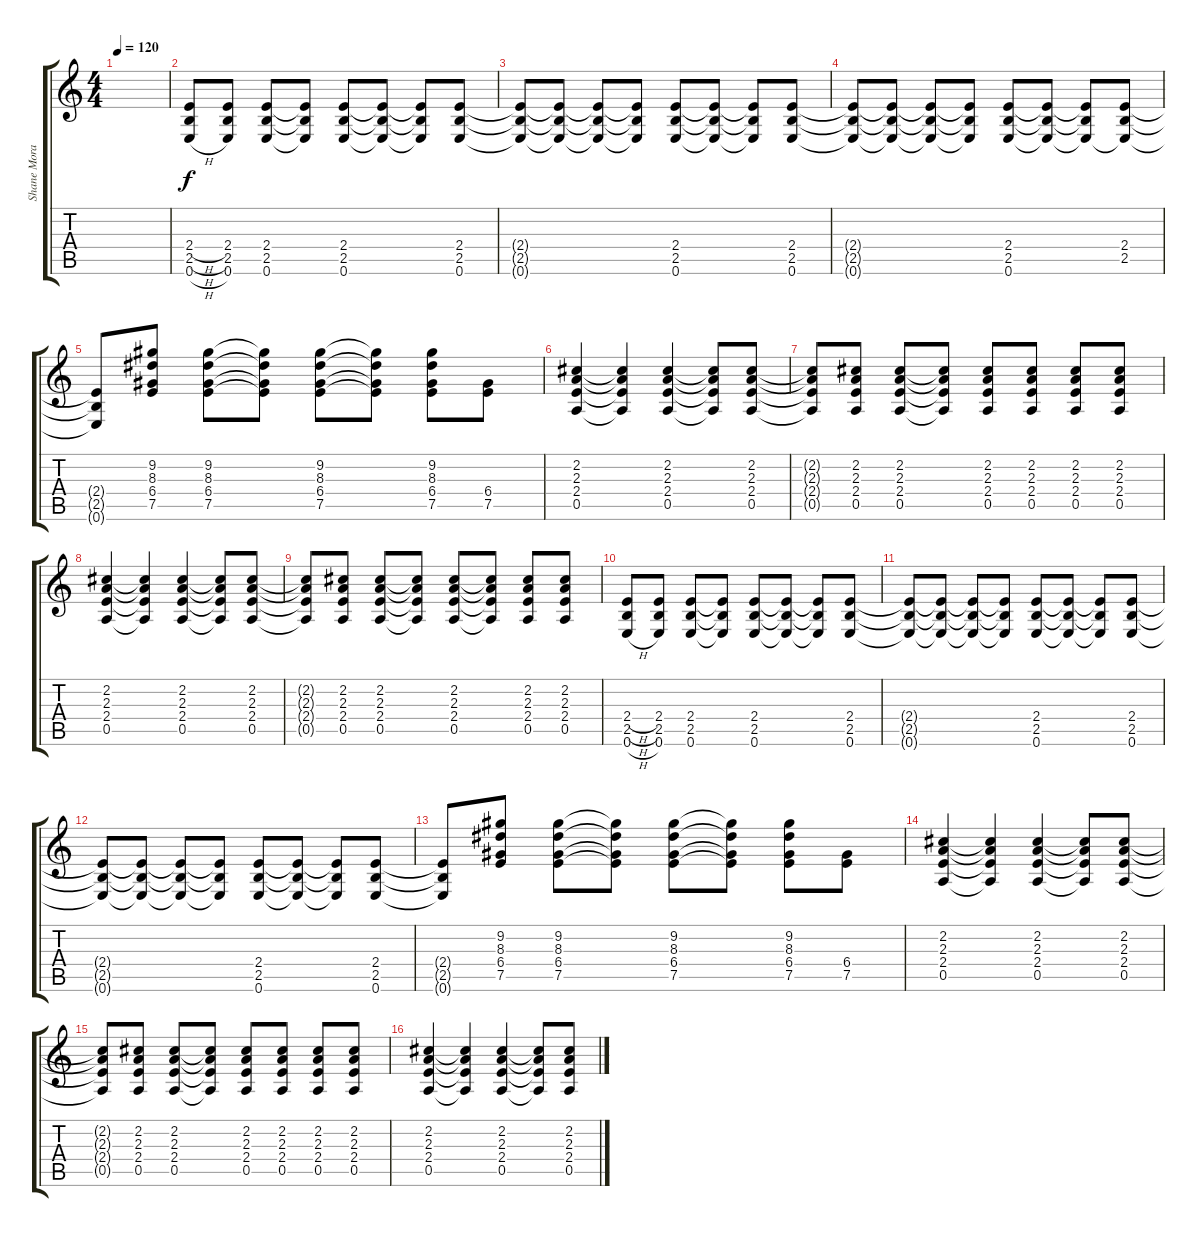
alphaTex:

\track ("Shane Moran" "Shane Mora") {instrument distortionguitar}
\staff {score tabs}
\tuning (E4 B3 G3 D3 A2 E2) {hide}
\ts (4 4)
\tempo 120
\clef g2
\ks c
|
(2.4{h} 2.5{h} 0.6{h}).8 (2.4 2.5 0.6).8 (2.4 2.5 0.6).8 (2.4{t} 2.5{t} 0.6{t}).8 (2.4 2.5 0.6).8 (2.4{t} 2.5{t} 0.6{t}).8 (2.4{t} 2.5{t} 0.6{t}).8 (2.4 2.5 0.6).8 |
(2.4{t} 2.5{t} 0.6{t}).8 (2.4{t} 2.5{t} 0.6{t}).8 (2.4{t} 2.5{t} 0.6{t}).8 (2.4{t} 2.5{t} 0.6{t}).8 (2.4 2.5 0.6).8 (2.4{t} 2.5{t} 0.6{t}).8 (2.4{t} 2.5{t} 0.6{t}).8 (2.4 2.5 0.6).8 |
(2.4{t} 2.5{t} 0.6{t}).8 (2.4{t} 2.5{t} 0.6{t}).8 (2.4{t} 2.5{t} 0.6{t}).8 (2.4{t} 2.5{t} 0.6{t}).8 (2.4 2.5 0.6).8 (2.4{t} 2.5{t} 0.6{t}).8 (2.4{t} 2.5{t} 0.6{t}).8 (2.4 2.5 0.6{t}).8 |
(2.4{t} 2.5{t} 0.6{t}).8 (9.2 8.3 6.4 7.5).8 (9.2 8.3 6.4 7.5).8 (9.2{t} 8.3{t} 6.4{t} 7.5{t}).8 (9.2 8.3 6.4 7.5).8 (9.2{t} 8.3{t} 6.4{t} 7.5{t}).8 (9.2 8.3 6.4 7.5).8 (6.4 7.5).8 |
(2.2 2.3 2.4 0.5).4 (2.2{t} 2.3{t} 2.4{t} 0.5{t}).4 (2.2 2.3 2.4 0.5).4 (2.2{t} 2.3{t} 2.4{t} 0.5{t}).8 (2.2 2.3 2.4 0.5).8 |
(2.2{t} 2.3{t} 2.4{t} 0.5{t}).8 (2.2 2.3 2.4 0.5).8 (2.2 2.3 2.4 0.5).8 (2.2{t} 2.3{t} 2.4{t} 0.5{t}).8 (2.2 2.3 2.4 0.5).8 (2.2 2.3 2.4 0.5).8 (2.2 2.3 2.4 0.5).8 (2.2 2.3 2.4 0.5).8 |
(2.2 2.3 2.4 0.5).4 (2.2{t} 2.3{t} 2.4{t} 0.5{t}).4 (2.2 2.3 2.4 0.5).4 (2.2{t} 2.3{t} 2.4{t} 0.5{t}).8 (2.2 2.3 2.4 0.5).8 |
(2.2{t} 2.3{t} 2.4{t} 0.5{t}).8 (2.2 2.3 2.4 0.5).8 (2.2 2.3 2.4 0.5).8 (2.2{t} 2.3{t} 2.4{t} 0.5{t}).8 (2.2 2.3 2.4 0.5).8 (2.2{t} 2.3{t} 2.4{t} 0.5{t}).8 (2.2 2.3 2.4 0.5).8 (2.2 2.3 2.4 0.5).8 |
(2.4{h} 2.5{h} 0.6{h}).8 (2.4 2.5 0.6).8 (2.4 2.5 0.6).8 (2.4{t} 2.5{t} 0.6{t}).8 (2.4 2.5 0.6).8 (2.4{t} 2.5{t} 0.6{t}).8 (2.4{t} 2.5{t} 0.6{t}).8 (2.4 2.5 0.6).8 |
(2.4{t} 2.5{t} 0.6{t}).8 (2.4{t} 2.5{t} 0.6{t}).8 (2.4{t} 2.5{t} 0.6{t}).8 (2.4{t} 2.5{t} 0.6{t}).8 (2.4 2.5 0.6).8 (2.4{t} 2.5{t} 0.6{t}).8 (2.4{t} 2.5{t} 0.6{t}).8 (2.4 2.5 0.6).8 |
(2.4{t} 2.5{t} 0.6{t}).8 (2.4{t} 2.5{t} 0.6{t}).8 (2.4{t} 2.5{t} 0.6{t}).8 (2.4{t} 2.5{t} 0.6{t}).8 (2.4 2.5 0.6).8 (2.4{t} 2.5{t} 0.6{t}).8 (2.4{t} 2.5{t} 0.6{t}).8 (2.4 2.5 0.6).8 |
(2.4{t} 2.5{t} 0.6{t}).8 (9.2 8.3 6.4 7.5).8 (9.2 8.3 6.4 7.5).8 (9.2{t} 8.3{t} 6.4{t} 7.5{t}).8 (9.2 8.3 6.4 7.5).8 (9.2{t} 8.3{t} 6.4{t} 7.5{t}).8 (9.2 8.3 6.4 7.5).8 (6.4 7.5).8 |
(2.2 2.3 2.4 0.5).4 (2.2{t} 2.3{t} 2.4{t} 0.5{t}).4 (2.2 2.3 2.4 0.5).4 (2.2{t} 2.3{t} 2.4{t} 0.5{t}).8 (2.2 2.3 2.4 0.5).8 |
(2.2{t} 2.3{t} 2.4{t} 0.5{t}).8 (2.2 2.3 2.4 0.5).8 (2.2 2.3 2.4 0.5).8 (2.2{t} 2.3{t} 2.4{t} 0.5{t}).8 (2.2 2.3 2.4 0.5).8 (2.2 2.3 2.4 0.5).8 (2.2 2.3 2.4 0.5).8 (2.2 2.3 2.4 0.5).8 |
(2.2 2.3 2.4 0.5).4 (2.2{t} 2.3{t} 2.4{t} 0.5{t}).4 (2.2 2.3 2.4 0.5).4 (2.2{t} 2.3{t} 2.4{t} 0.5{t}).8 (2.2 2.3 2.4 0.5).8
